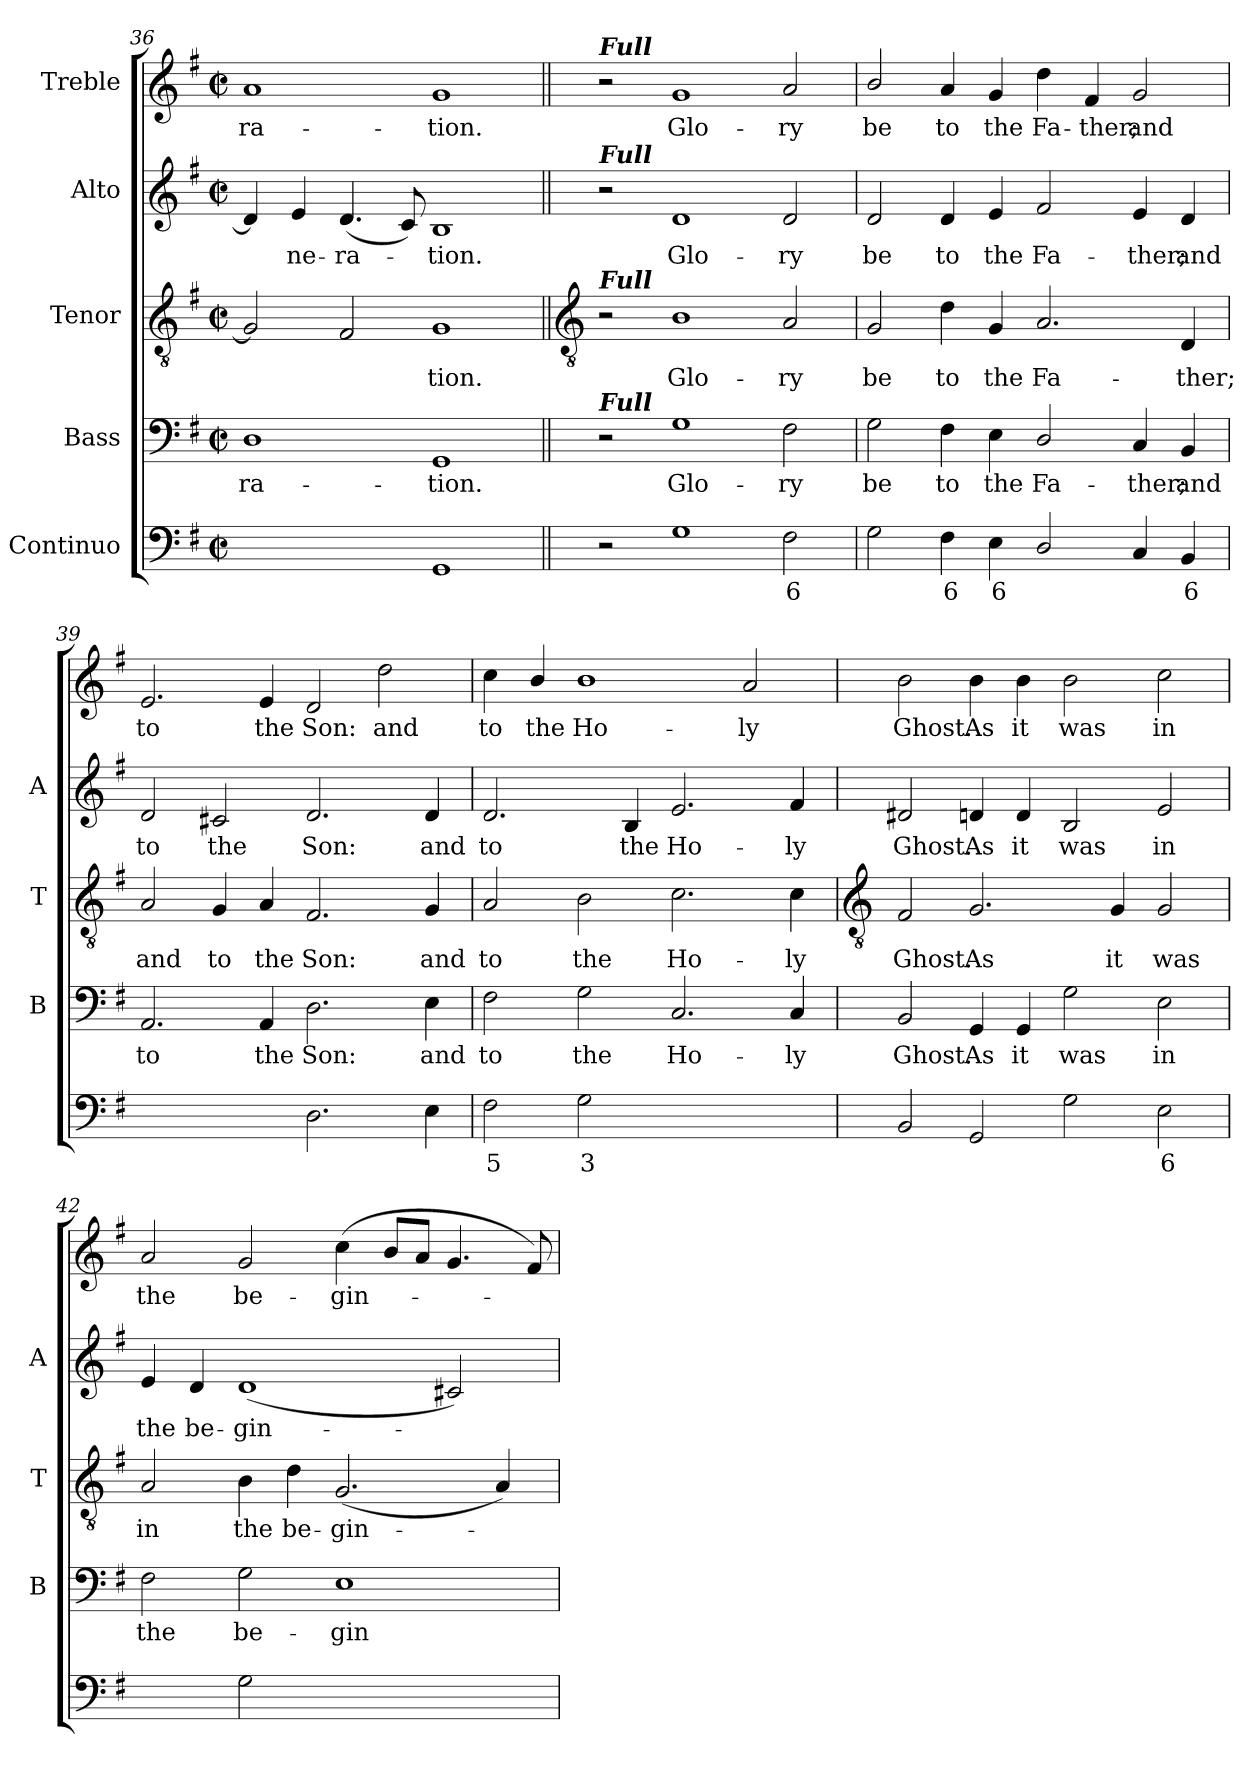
**kern	**text	**kern	**text	**kern	**text	**kern	**text	**kern	**text
*part5	*part5	*part4	*part4	*part3	*part3	*part2	*part2	*part1	*part1
*staff5	*staff5	*staff4	*staff4	*staff3	*staff3	*staff2	*staff2	*staff1	*staff1
*I"Continuo	*	*I"Bass	*	*I"Tenor	*	*I"Alto	*	*I"Treble	*
*	*	*I'B	*	*I'T	*	*I'A	*	*	*
*clefF4	*	*clefF4	*	*clefGv2	*	*clefG2	*	*clefG2	*
*k[f#]	*	*k[f#]	*	*k[f#]	*	*k[f#]	*	*k[f#]	*
*G:	*	*G:	*	*G:	*	*G:	*	*G:	*
*M4/2	*	*M4/2	*	*M4/2	*	*M4/2	*	*M4/2	*
*met(c|)	*	*met(c|)	*	*met(c|)	*	*met(c|)	*	*met(c|)	*
=36	=36	=36	=36	=36	=36	=36	=36	=36	=36
!	!LO:LY:b	!	!LO:LY:b	!	!	!	!	!	!LO:LY:b
[2Dyy	4	1D	-ra-	2G]	.	4d]	.	1a	-ra-
!	!	!	!	!	!	!	!LO:LY:b	!	!
.	.	.	.	.	.	4e	ne-	.	.
!	!LO:LY:b	!	!	!	!	!	!LO:LY:b	!	!
2Dyy]	3	.	.	2F#	.	(<4.d	-ra-	.	.
.	.	.	.	.	.	8c)	.	.	.
!	!	!	!LO:LY:b	!	!LO:LY:b	!	!LO:LY:b	!	!LO:LY:b
1GG	.	1GG	-tion.	1G	tion.	1B	tion.	1g	-tion.
!!LO:LB:g=z
=37||	=37||	=37||	=37||	=37||	=37||	=37||	=37||	=37||	=37||
*	*	*	*	*clefGv2	*	*	*	*	*
!	!	!	!	!	!	!	!	!LO:TX:a:Bi:t=Full	!
!	!	!	!	!	!	!LO:TX:a:Bi:t=Full	!	!	!
!	!	!	!	!LO:TX:a:Bi:t=Full	!	!	!	!	!
!	!	!LO:TX:a:Bi:t=Full	!	!	!	!	!	!	!
2r	.	2r	.	2r	.	2r	.	2r	.
!	!	!	!LO:LY:b	!	!LO:LY:b	!	!LO:LY:b	!	!LO:LY:b
1G	.	1G	Glo-	1B	Glo-	1d	Glo-	1g	Glo-
!	!LO:LY:b	!	!LO:LY:b	!	!LO:LY:b	!	!LO:LY:b	!	!LO:LY:b
2F#	6	2F#	-ry	2A	-ry	2d	-ry	2a	-ry
=38	=38	=38	=38	=38	=38	=38	=38	=38	=38
!	!	!	!LO:LY:b	!	!LO:LY:b	!	!LO:LY:b	!	!LO:LY:b
2G	.	2G	be	2G	be	2d	be	2b/	be
!	!LO:LY:b	!	!LO:LY:b	!	!LO:LY:b	!	!LO:LY:b	!	!LO:LY:b
4F#	6	4F#	to	4d	to	4d	to	4a	to
!	!LO:LY:b	!	!LO:LY:b	!	!LO:LY:b	!	!LO:LY:b	!	!LO:LY:b
4E	6	4E	the	4G	the	4e	the	4g	the
!	!	!	!LO:LY:b	!	!LO:LY:b	!	!LO:LY:b	!	!LO:LY:b
2D/	.	2D/	Fa-	2.A	Fa-	2f#	Fa-	4dd	Fa-
!	!	!	!	!	!	!	!	!	!LO:LY:b
.	.	.	.	.	.	.	.	4f#	-ther;
!	!	!	!LO:LY:b	!	!	!	!LO:LY:b	!	!LO:LY:b
4C	.	4C	-ther;	.	.	4e	-ther;	2g	and
!	!LO:LY:b	!	!LO:LY:b	!	!LO:LY:b	!	!LO:LY:b	!	!
4BB	6	4BB	and	4D	-ther;	4d	and	.	.
=39	=39	=39	=39	=39	=39	=39	=39	=39	=39
!	!LO:LY:b	!	!LO:LY:b	!	!LO:LY:b	!	!LO:LY:b	!	!LO:LY:b
[2AAyy	4	2.AA	to	2A	and	2d	to	2.e	to
!	!LO:LY:b	!	!	!	!LO:LY:b	!	!LO:LY:b	!	!
2AAyy]	3	.	.	4G	to	2c#X	the	.	.
!	!	!	!LO:LY:b	!	!LO:LY:b	!	!	!	!LO:LY:b
.	.	4AA	the	4A	the	.	.	4e	the
!	!	!	!LO:LY:b	!	!LO:LY:b	!	!LO:LY:b	!	!LO:LY:b
2.D	.	2.D	Son:	2.F#	Son:	2.d	Son:	2d	Son:
!	!	!	!	!	!	!	!	!	!LO:LY:b
.	.	.	.	.	.	.	.	2dd	and
!	!	!	!LO:LY:b	!	!LO:LY:b	!	!LO:LY:b	!	!
4E	.	4E	and	4G	and	4d	and	.	.
=40	=40	=40	=40	=40	=40	=40	=40	=40	=40
!	!LO:LY:b	!	!LO:LY:b	!	!LO:LY:b	!	!LO:LY:b	!	!LO:LY:b
2F#	5	2F#	to	2A	to	2.d	to	4cc	to
!	!	!	!	!	!	!	!	!	!LO:LY:b
.	.	.	.	.	.	.	.	4b/	the
!	!LO:LY:b	!	!LO:LY:b	!	!LO:LY:b	!	!	!	!LO:LY:b
2G	3	2G	the	2B	the	.	.	1b	Ho-
!	!	!	!	!	!	!	!LO:LY:b	!	!
.	.	.	.	.	.	4B	the	.	.
!	!LO:LY:b	!	!LO:LY:b	!	!LO:LY:b	!	!LO:LY:b	!	!
[2Cyy	7	2.C	Ho-	2.c	Ho-	2.e	Ho-	.	.
!	!LO:LY:b	!	!	!	!	!	!	!	!LO:LY:b
2Cyy]	6	.	.	.	.	.	.	2a	-ly
!	!	!	!LO:LY:b	!	!LO:LY:b	!	!LO:LY:b	!	!
.	.	4C	-ly	4c	-ly	4f#	-ly	.	.
!!LO:LB:g=z
=41	=41	=41	=41	=41	=41	=41	=41	=41	=41
*	*	*	*	*clefGv2	*	*	*	*	*
!	!	!	!LO:LY:b	!	!LO:LY:b	!	!LO:LY:b	!	!LO:LY:b
2BB	.	2BB	Ghost.	2F#	Ghost.	2d#X	Ghost.	2b	Ghost.
!	!	!	!LO:LY:b	!	!LO:LY:b	!	!LO:LY:b	!	!LO:LY:b
2GG	.	4GG	As	2.G	As	4dn	As	4b	As
!	!	!	!LO:LY:b	!	!	!	!LO:LY:b	!	!LO:LY:b
.	.	4GG	it	.	.	4d	it	4b	it
!	!	!	!LO:LY:b	!	!	!	!LO:LY:b	!	!LO:LY:b
2G	.	2G	was	.	.	2B	was	2b	was
!	!	!	!	!	!LO:LY:b	!	!	!	!
.	.	.	.	4G	it	.	.	.	.
!	!LO:LY:b	!	!LO:LY:b	!	!LO:LY:b	!	!LO:LY:b	!	!LO:LY:b
2E	6	2E	in	2G	was	2e	in	2cc	in
=42	=42	=42	=42	=42	=42	=42	=42	=42	=42
!	!LO:LY:b	!	!LO:LY:b	!	!LO:LY:b	!	!LO:LY:b	!	!LO:LY:b
[4F#yy	7	2F#	the	2A	in	4e	the	2a	the
!	!LO:LY:b	!	!	!	!	!	!LO:LY:b	!	!
4F#yy]	6	.	.	.	.	4d	be-	.	.
!	!	!	!LO:LY:b	!	!LO:LY:b	!	!LO:LY:b	!	!LO:LY:b
2G	.	2G	be-	4B	the	(<1d	-gin-	2g	be-
!	!	!	!	!	!LO:LY:b	!	!	!	!
.	.	.	.	4d	be-	.	.	.	.
!	!LO:LY:b	!	!LO:LY:b	!	!LO:LY:b	!	!	!	!LO:LY:b
[2Eyy	7	1E	-gin-	(<2.G	-gin-	.	.	(<4cc	-gin-
.	.	.	.	.	.	.	.	8bL	.
.	.	.	.	.	.	.	.	8aJ	.
!	!LO:LY:b	!	!	!	!	!	!	!	!
2Eyy]	6	.	.	.	.	2c#X)	.	4.g	.
.	.	.	.	4A)	.	.	.	.	.
.	.	.	.	.	.	.	.	8f#)	.
=	=	=	=	=	=	=	=	=	=
*-	*-	*-	*-	*-	*-	*-	*-	*-	*-
